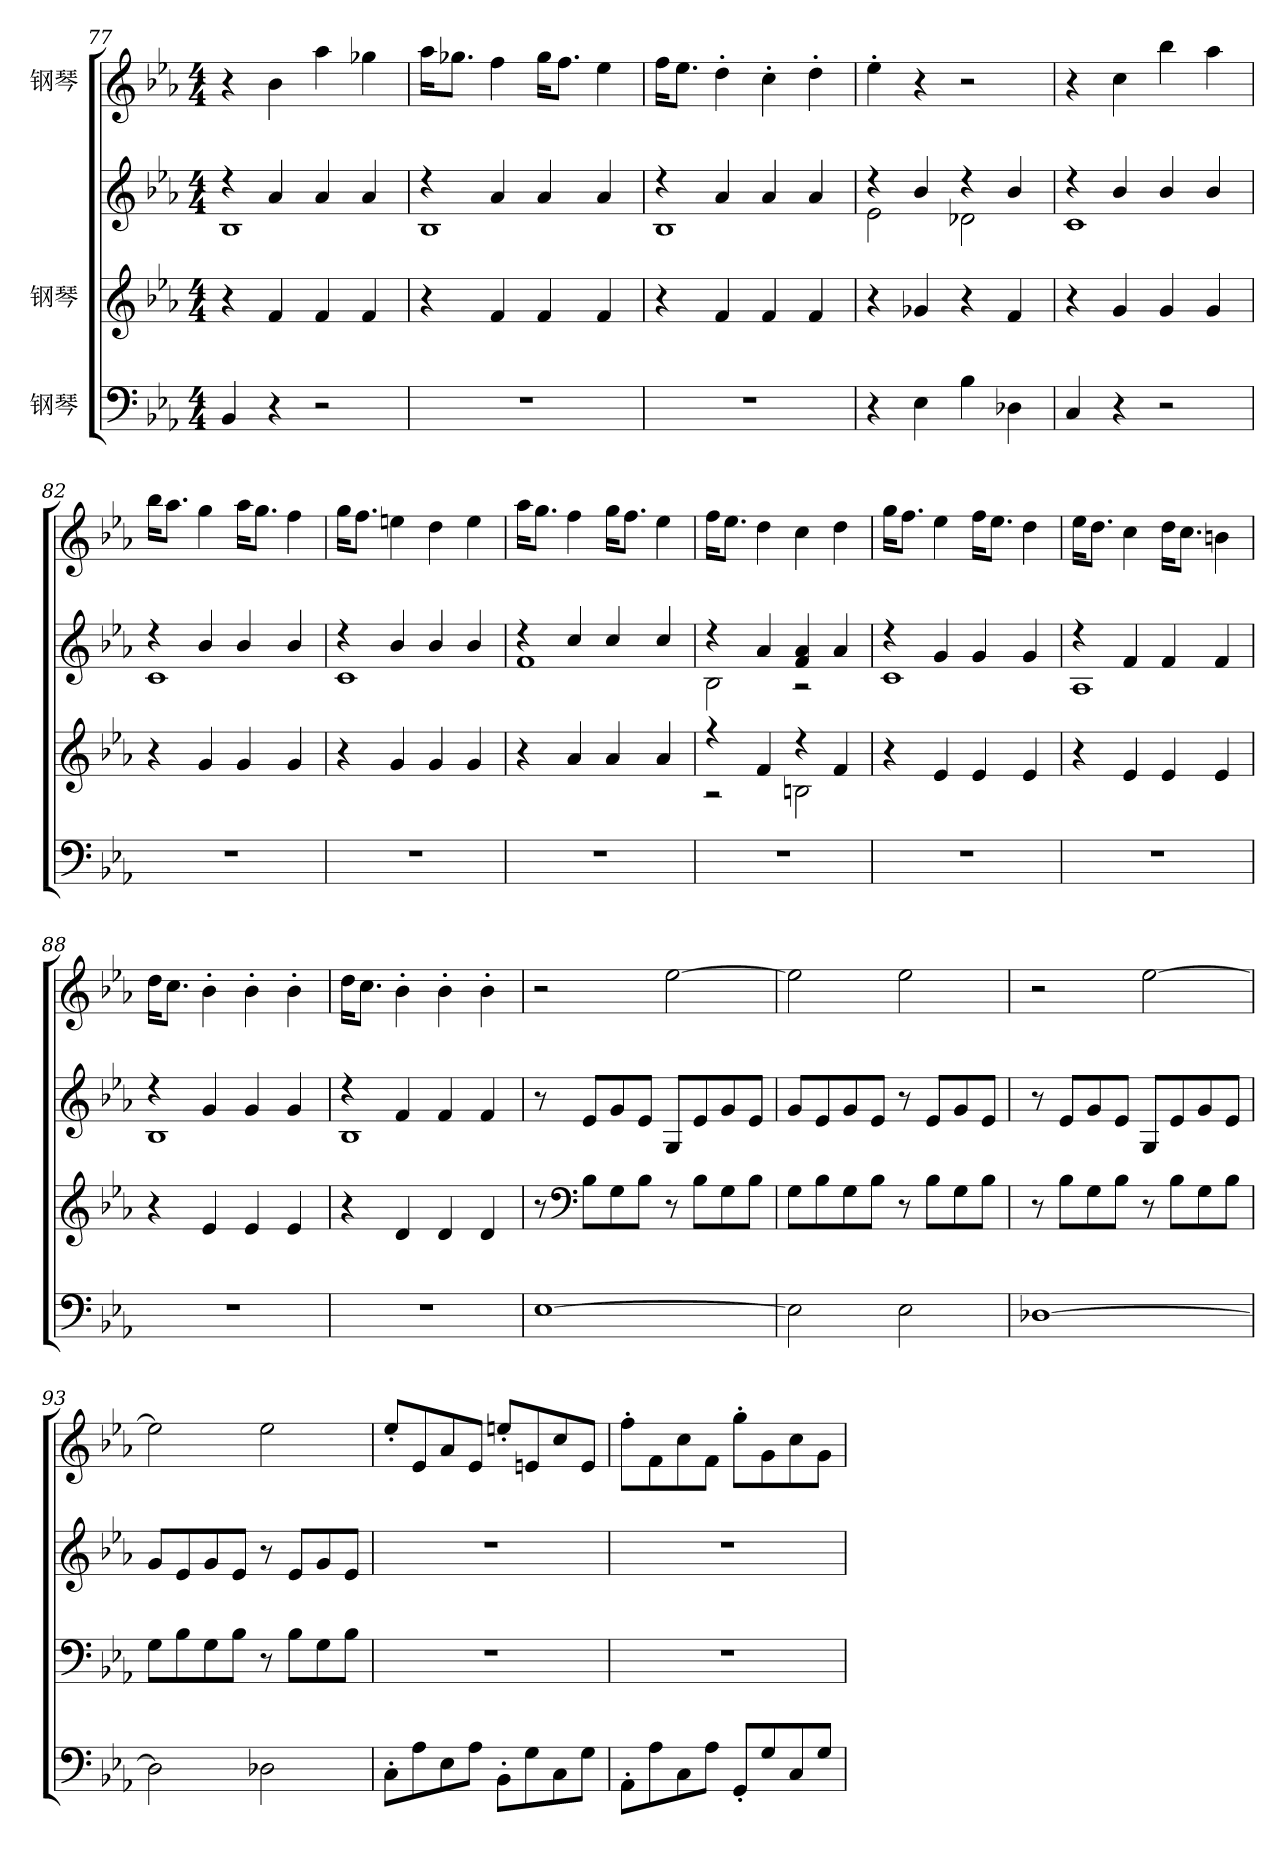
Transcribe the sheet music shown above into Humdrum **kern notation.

**kern	**kern	**kern	**kern
*part3	*part2	*part2	*part1
*staff4	*staff3	*staff2	*staff1
*I"钢琴	*I"钢琴	*	*I"钢琴
!!LO:LB:g=z
*clefF4	*clefG2	*clefG2	*clefG2
*k[b-e-a-]	*k[b-e-a-]	*k[b-e-a-]	*k[b-e-a-]
*M4/4	*M4/4	*M4/4	*M4/4
*MM304	*MM304	*MM304	*MM304
=77	=77	=77	=77
*	*	*^	*
4BB-/	4r	4r	1B-	4r
4r	4f/	4a-/	.	4b-\
2r	4f/	4a-/	.	4aa-\
.	4f/	4a-/	.	4gg-X\
=78	=78	=78	=78	=78
1r	4r	4r	1B-	16aa-\KL
.	.	.	.	8.gg-X\J
.	4f/	4a-/	.	4ff\
.	4f/	4a-/	.	16gg-\KL
.	.	.	.	8.ff\J
.	4f/	4a-/	.	4ee-\
=79	=79	=79	=79	=79
1r	4r	4r	1B-	16ff\KL
.	.	.	.	8.ee-\J
.	4f/	4a-/	.	4dd'\
.	4f/	4a-/	.	4cc'\
.	4f/	4a-/	.	4dd'\
=80	=80	=80	=80	=80
*	*	*	*	*MM296
4r	4r	4r	2e-\	4ee-'\
4E-\	4g-X/	4b-/	.	4r
4B-\	4r	4r	2d-X\	2r
4D-X\	4f/	4b-/	.	.
=81	=81	=81	=81	=81
*	*	*	*	*MM304
4C/	4r	4r	1c	4r
4r	4g/	4b-/	.	4cc\
2r	4g/	4b-/	.	4bb-\
.	4g/	4b-/	.	4aa-\
=82	=82	=82	=82	=82
1r	4r	4r	1c	16bb-\KL
.	.	.	.	8.aa-\J
.	4g/	4b-/	.	4gg\
.	4g/	4b-/	.	16aa-\KL
.	.	.	.	8.gg\J
.	4g/	4b-/	.	4ff\
!!LO:LB:g=z
=83	=83	=83	=83	=83
1r	4r	4r	1c	16gg\KL
.	.	.	.	8.ff\J
.	4g/	4b-/	.	4een\
.	4g/	4b-/	.	4dd\
.	4g/	4b-/	.	4ee\
=84	=84	=84	=84	=84
1r	4r	4r	1f	16aa-\KL
.	.	.	.	8.gg\J
.	4a-/	4cc/	.	4ff\
.	4a-/	4cc/	.	16gg\KL
.	.	.	.	8.ff\J
.	4a-/	4cc/	.	4ee-\
=85	=85	=85	=85	=85
*	*^	*	*	*
1r	4r	2r	4r	2B-\	16ff\KL
.	.	.	.	.	8.ee-\J
.	4f/	.	4a-/	.	4dd\
.	4r	2Bn\	4f/ 4a-/	2r	4cc\
.	4f/	.	4a-/	.	4dd\
*	*v	*v	*	*	*
=86	=86	=86	=86	=86
1r	4r	4r	1c	16gg\KL
.	.	.	.	8.ff\J
.	4e-/	4g/	.	4ee-\
.	4e-/	4g/	.	16ff\KL
.	.	.	.	8.ee-\J
.	4e-/	4g/	.	4dd\
=87	=87	=87	=87	=87
1r	4r	4r	1A-	16ee-\KL
.	.	.	.	8.dd\J
.	4e-/	4f/	.	4cc\
.	4e-/	4f/	.	16dd\KL
.	.	.	.	8.cc\J
.	4e-/	4f/	.	4bn\
!!LO:PB:g=z
=88	=88	=88	=88	=88
*	*	*	*	*MM300
1r	4r	4r	1B-	16dd\KL
.	.	.	.	8.cc\J
.	4e-/	4g/	.	4b-'\
*	*	*	*	*MM296
.	4e-/	4g/	.	4b-'\
.	4e-/	4g/	.	4b-'\
=89	=89	=89	=89	=89
*	*	*	*	*MM294
1r	4r	4r	1B-	16dd\KL
.	.	.	.	8.cc\J
.	4d/	4f/	.	4b-'\
*	*	*	*	*MM290
.	4d/	4f/	.	4b-'\
.	4d/	4f/	.	4b-'\
*	*	*v	*v	*
=90	=90	=90	=90
*	*	*	*MM288
[1E-	8r	8r	2r
*	*clefF4	*	*
.	8B-\L	8e-/L	.
.	8G\	8g/	.
.	8B-\J	8e-/J	.
.	8r	8G/L	[2ee-\
.	8B-\L	8e-/	.
.	8G\	8g/	.
.	8B-\J	8e-/J	.
=91	=91	=91	=91
2E-\]	8G\L	8g/L	2ee-\]
.	8B-\	8e-/	.
.	8G\	8g/	.
.	8B-\J	8e-/J	.
2E-\	8r	8r	2ee-\
.	8B-\L	8e-/L	.
.	8G\	8g/	.
.	8B-\J	8e-/J	.
=92	=92	=92	=92
[1D-X	8r	8r	2r
.	8B-\L	8e-/L	.
.	8G\	8g/	.
.	8B-\J	8e-/J	.
.	8r	8G/L	[2ee-\
.	8B-\L	8e-/	.
.	8G\	8g/	.
.	8B-\J	8e-/J	.
!!LO:LB:g=z
=93	=93	=93	=93
2D-\]	8G\L	8g/L	2ee-\]
.	8B-\	8e-/	.
.	8G\	8g/	.
.	8B-\J	8e-/J	.
2D-X\	8r	8r	2ee-\
.	8B-\L	8e-/L	.
.	8G\	8g/	.
.	8B-\J	8e-/J	.
=94	=94	=94	=94
*	*	*	*MM292
8C'\L	1r	1r	8ee-'/L
8A-\	.	.	8e-/
8E-\	.	.	8a-/
8A-\J	.	.	8e-/J
*	*	*	*MM294
8BB-'\L	.	.	8een'/L
8G\	.	.	8en/
8C\	.	.	8cc/
8G\J	.	.	8e/J
=95	=95	=95	=95
*	*	*	*MM296
8AA-'\L	1r	1r	8ff'\L
8A-\	.	.	8f\
8C\	.	.	8cc\
8A-\J	.	.	8f\J
*	*	*	*MM300
8GG'/L	.	.	8gg'\L
8G/	.	.	8g\
8C/	.	.	8cc\
8G/J	.	.	8g\J
=	=	=	=
*-	*-	*-	*-
